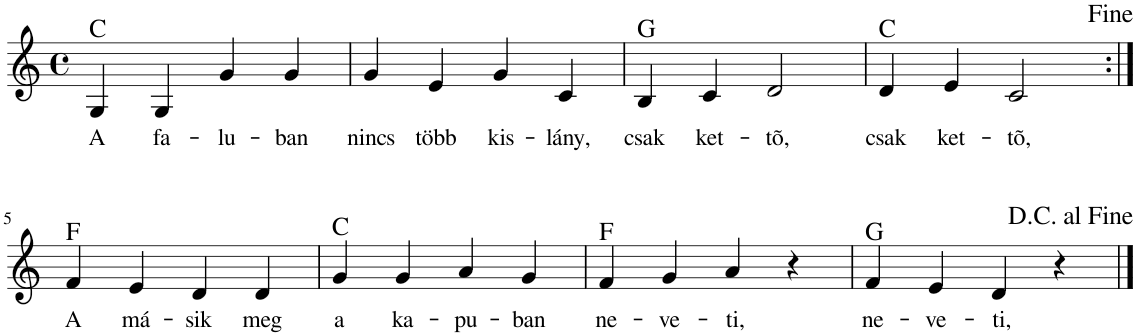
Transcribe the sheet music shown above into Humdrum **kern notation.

**kern	**text	**harte
*part1	*part1	*part1
*staff1	*staff1	*
*I"Piano	*	*
*I'Pno	*	*
*clefG2	*	*
*k[]	*	*
*M4/4	*	*
*met(c)	*	*
=1	=1	=1
!	!LO:LY:b	!
4G/	A	C:maj
!	!LO:LY:b	!
4G/	fa-	.
!	!LO:LY:b	!
4g/	-lu-	.
!	!LO:LY:b	!
4g/	-ban	.
=2	=2	=2
!	!LO:LY:b	!
4g/	nincs	.
!	!LO:LY:b	!
4e/	több	.
!	!LO:LY:b	!
4g/	kis-	.
!	!LO:LY:b	!
4c/	-lány,	.
=3	=3	=3
!	!LO:LY:b	!
4B/	csak	G:maj
!	!LO:LY:b	!
4c/	ket-	.
!	!LO:LY:b	!
2d/	-tõ,	.
=4	=4	=4
!	!LO:LY:b	!
4d/	csak	C:maj
!	!LO:LY:b	!
4e/	ket-	.
!	!LO:LY:b	!
2c/	-tõ,	.
!!LO:LB:g=z
=5:|!	=5:|!	=5:|!
!	!LO:LY:b	!
4f/	A	F:maj
!	!LO:LY:b	!
4e/	má-	.
!	!LO:LY:b	!
4d/	-sik	.
!	!LO:LY:b	!
4d/	meg	.
=6	=6	=6
!	!LO:LY:b	!
4g/	a	C:maj
!	!LO:LY:b	!
4g/	ka-	.
!	!LO:LY:b	!
4a/	-pu-	.
!	!LO:LY:b	!
4g/	-ban	.
=7	=7	=7
!	!LO:LY:b	!
4f/	ne-	F:maj
!	!LO:LY:b	!
4g/	-ve-	.
!	!LO:LY:b	!
4a/	-ti,	.
4r	.	.
=8	=8	=8
!	!LO:LY:b	!
4f/	ne-	G:maj
!	!LO:LY:b	!
4e/	-ve-	.
!	!LO:LY:b	!
4d/	-ti,	.
4r	.	.
==	==	==
*-	*-	*-
